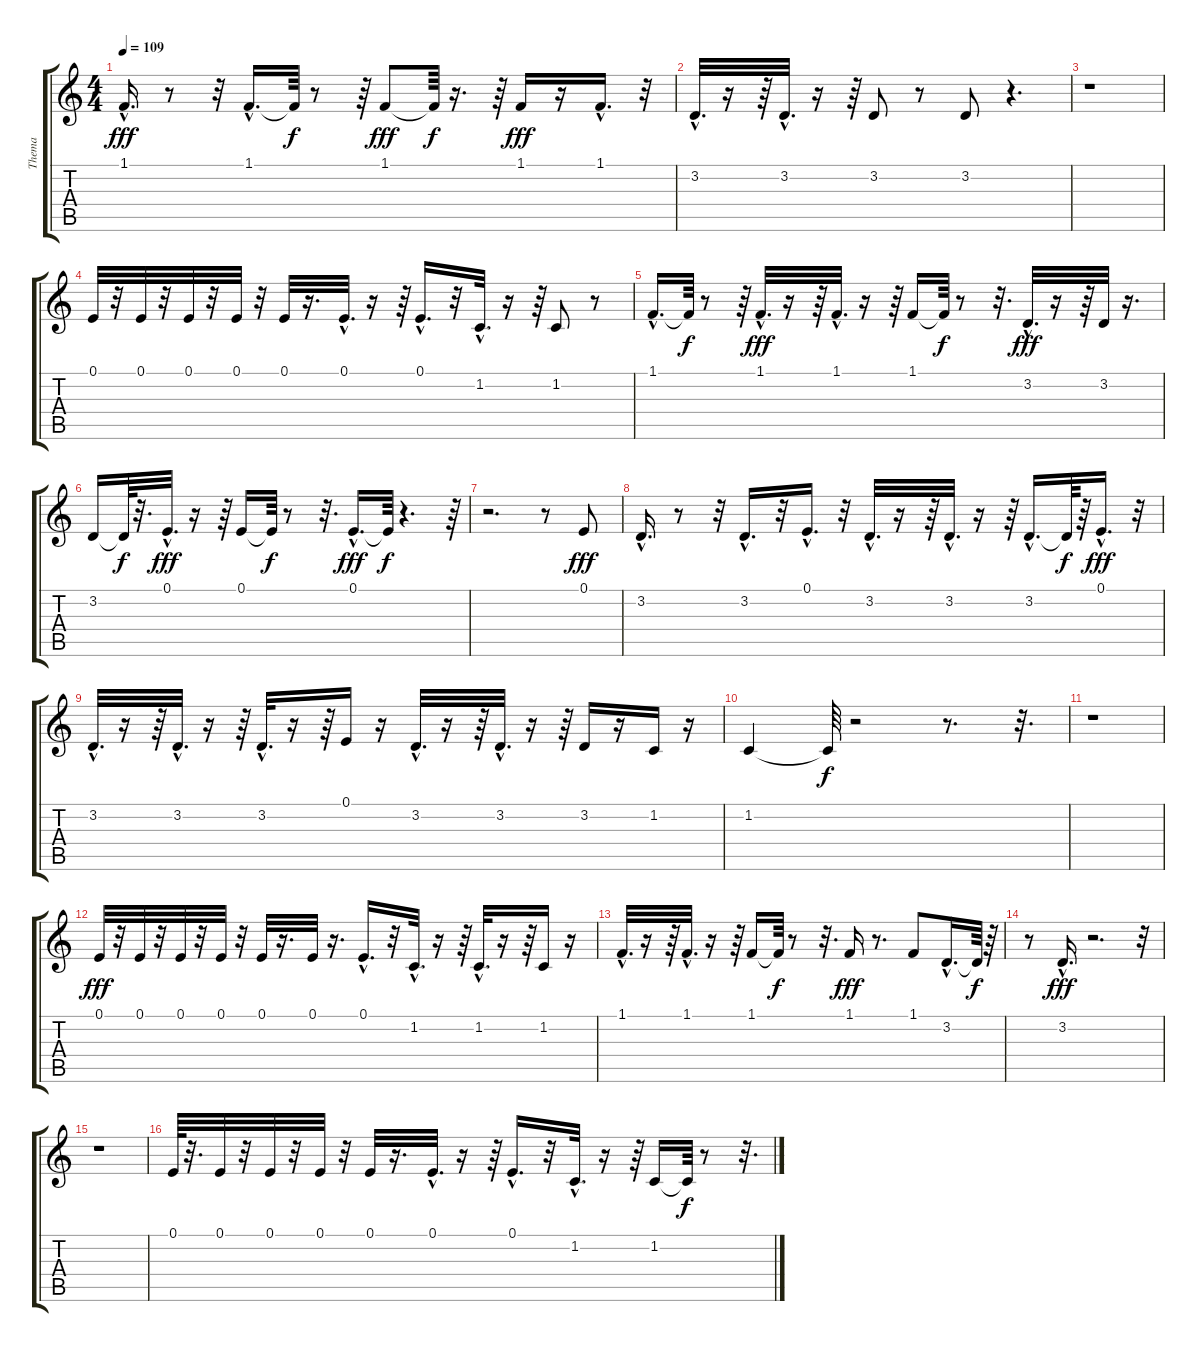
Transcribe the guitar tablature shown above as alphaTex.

\track ("Thema" "Thema") {instrument lead2sawtooth}
\staff {score tabs}
\tuning (E4 B3 G3 D3 A2 E2) {hide}
\ts (4 4)
\tempo 109
\clef g2
\ks c
1.1{hac}.16{d dy fff} r.8 r.32 1.1{hac}.16{d} 1.1{t}.64{dy f} r.8 r.64 1.1.8{dy fff} 1.1{t}.64{dy f} r.16{d} r.64 1.1.16{dy fff} r.16 1.1{hac}.16{d} r.32 |
3.2{hac}.32{d} r.16 r.64 3.2{hac}.32{d} r.16 r.64 3.2.8 r.8 3.2.8 r.4{d} |
r.1 |
0.1.32 r.32 0.1.32 r.32 0.1.32 r.32 0.1.32 r.32 0.1.32 r.16{d} 0.1{hac}.32{d} r.16 r.64 0.1{hac}.16{d} r.32 1.2{hac}.32{d} r.16 r.64 1.2.8 r.8 |
1.1{hac}.16{d} 1.1{t}.64{dy f} r.8 r.64 1.1{hac}.32{d dy fff} r.16 r.64 1.1{hac}.32{d} r.16 r.64 1.1.16 1.1{t}.64{dy f} r.8 r.32{d} 3.2{hac}.32{d dy fff} r.16 r.64 3.2.32 r.16{d} |
3.2.16 3.2{t}.64{dy f} r.32{d} 0.1{hac}.32{d dy fff} r.16 r.64 0.1.16 0.1{t}.64{dy f} r.8 r.32{d} 0.1{hac}.16{d dy fff} 0.1{t}.64{dy f} r.4{d} r.64 |
r.2{d} r.8 0.1.8{dy fff} |
3.2{hac}.16{d} r.8 r.32 3.2{hac}.16{d} r.32 0.1{hac}.16{d} r.32 3.2{hac}.32{d} r.16 r.64 3.2{hac}.32{d} r.16 r.64 3.2{hac}.16{d} 3.2{t}.64{dy f} r.64 0.1{hac}.16{d dy fff} r.32 |
3.2{hac}.32{d} r.16 r.64 3.2{hac}.32{d} r.16 r.64 3.2{hac}.32{d} r.16 r.64 0.1.16 r.16 3.2{hac}.32{d} r.16 r.64 3.2{hac}.32{d} r.16 r.64 3.2.16 r.16 1.2.16 r.16 |
1.2.4 1.2{t}.64{dy f} r.2 r.8{d} r.32{d} |
r.1 |
0.1.32{dy fff} r.32 0.1.32 r.32 0.1.32 r.32 0.1.32 r.32 0.1.32 r.16{d} 0.1.32 r.16{d} 0.1{hac}.16{d} r.32 1.2{hac}.32{d} r.16 r.64 1.2{hac}.32{d} r.16 r.64 1.2.16 r.16 |
1.1{hac}.32{d} r.16 r.64 1.1{hac}.32{d} r.16 r.64 1.1.16 1.1{t}.64{dy f} r.8 r.32{d} 1.1.16{dy fff} r.8{d} 1.1.8 3.2{hac}.16{d} 3.2{t}.64{dy f} r.64 |
r.8 3.2{hac}.16{d dy fff} r.2{d} r.32 |
r.1 |
0.1.64 r.32{d} 0.1.32 r.32 0.1.32 r.32 0.1.32 r.32 0.1.32 r.16{d} 0.1{hac}.32{d} r.16 r.64 0.1{hac}.16{d} r.32 1.2{hac}.32{d} r.16 r.64 1.2.16 1.2{t}.64{dy f} r.8 r.32{d}
